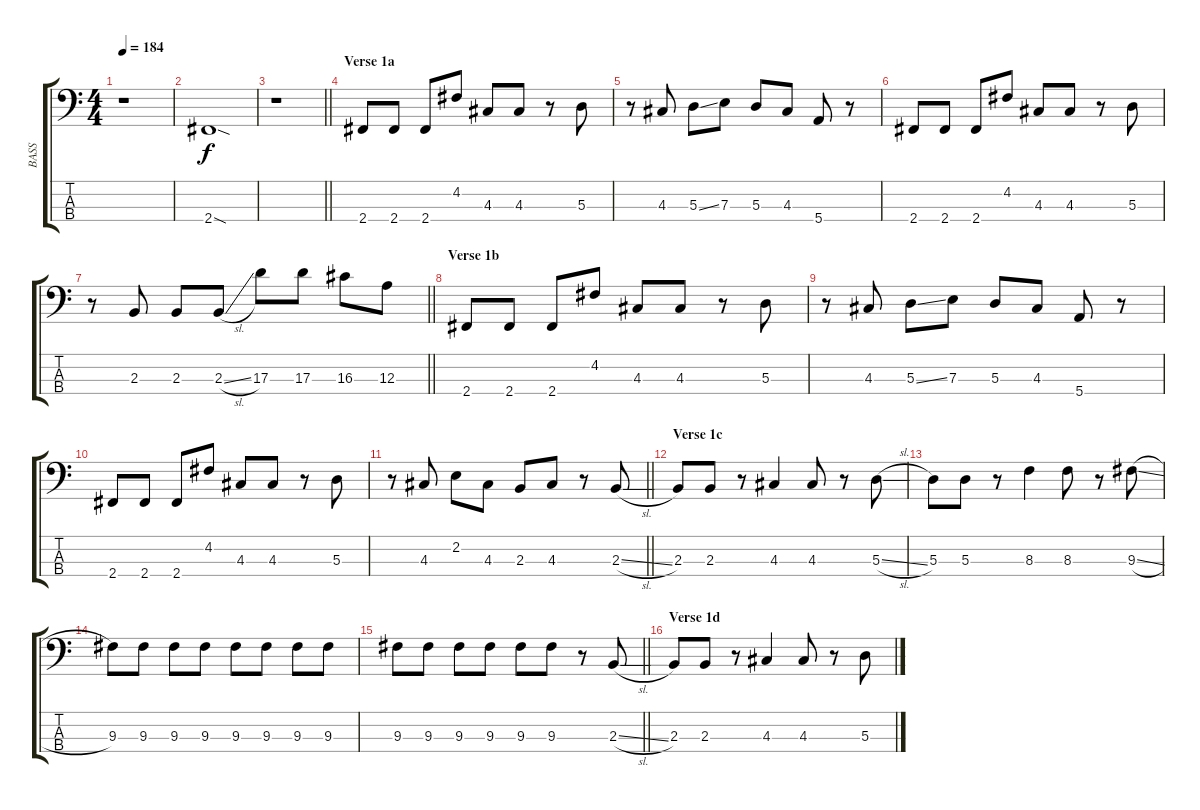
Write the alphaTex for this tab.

\track ("BASS" "BASS") {instrument electricbassfinger}
\staff {score tabs}
\tuning (G2 D2 A1 E1) {hide}
\ts (4 4)
\tempo 184
\clef f4
\ks c
r.1{dy f} |
2.4{sod}.1 |
\barLineRight lightlight
r.1 |
\section ("" "Verse 1a")
2.4.8 2.4.8 2.4.8 4.2.8 4.3.8 4.3.8 r.8 5.3.8 |
r.8 4.3.8 5.3{ss}.8 7.3.8 5.3.8 4.3.8 5.4.8 r.8 |
2.4.8 2.4.8 2.4.8 4.2.8 4.3.8 4.3.8 r.8 5.3.8 |
\barLineRight lightlight
r.8 2.3.8 2.3.8 2.3{sl}.8 17.3.8 17.3.8 16.3.8 12.3.8 |
\section ("" "Verse 1b")
2.4.8 2.4.8 2.4.8 4.2.8 4.3.8 4.3.8 r.8 5.3.8 |
r.8 4.3.8 5.3{ss}.8 7.3.8 5.3.8 4.3.8 5.4.8 r.8 |
2.4.8 2.4.8 2.4.8 4.2.8 4.3.8 4.3.8 r.8 5.3.8 |
\barLineRight lightlight
r.8 4.3.8 2.2.8 4.3.8 2.3.8 4.3.8 r.8 2.3{sl}.8 |
\section ("" "Verse 1c")
2.3.8 2.3.8 r.8 4.3.4 4.3.8 r.8 5.3{sl}.8 |
5.3.8 5.3.8 r.8 8.3.4 8.3.8 r.8 9.3{sl}.8 |
9.3.8 9.3.8 9.3.8 9.3.8 9.3.8 9.3.8 9.3.8 9.3.8 |
\barLineRight lightlight
9.3.8 9.3.8 9.3.8 9.3.8 9.3.8 9.3.8 r.8 2.3{sl}.8 |
\section ("" "Verse 1d")
2.3.8 2.3.8 r.8 4.3.4 4.3.8 r.8 5.3{sl}.8
